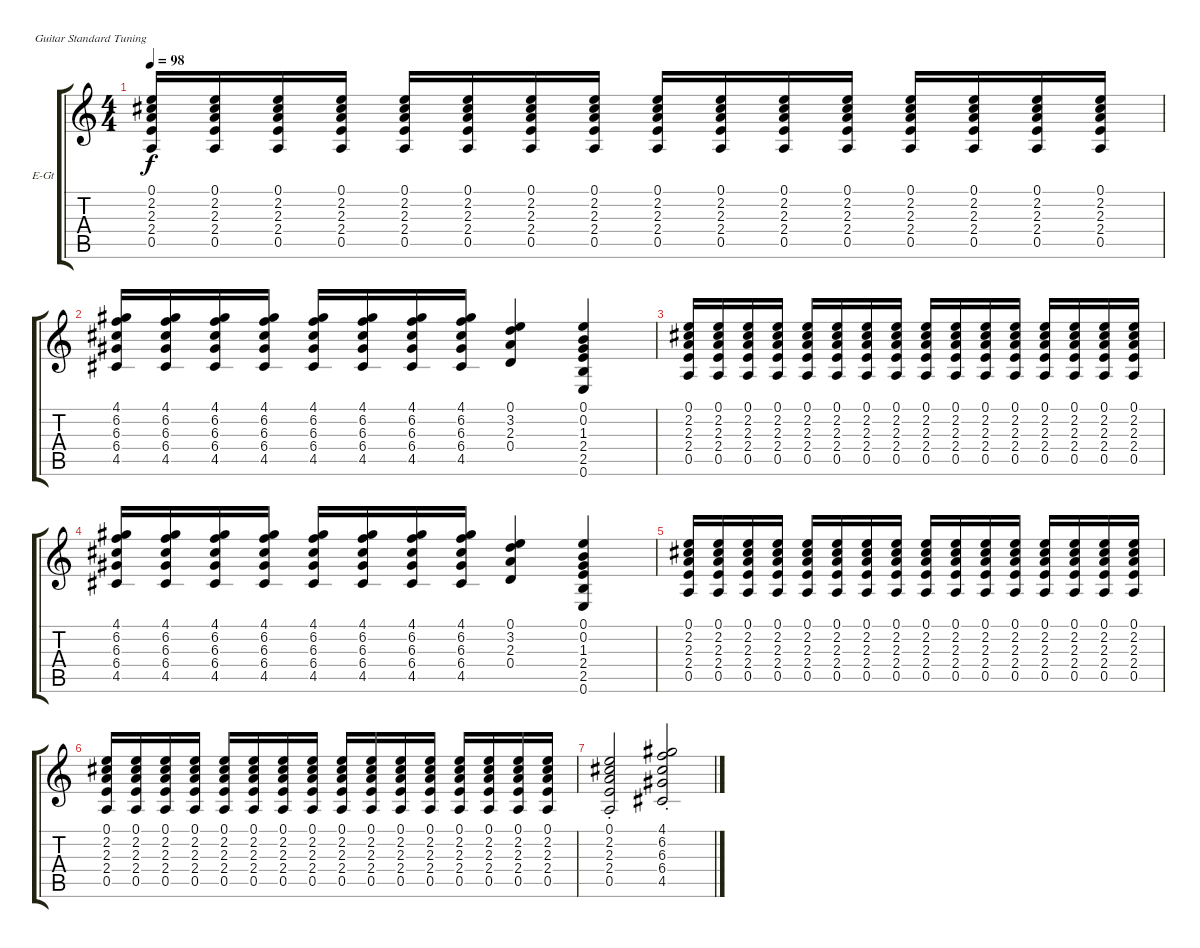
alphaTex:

\defaultSystemsLayout 4
\bracketExtendMode groupsimilarinstruments
\firstSystemTrackNameOrientation horizontal
\otherSystemsTrackNameOrientation horizontal
\track ("Electric Guitar" "E-Gt") {instrument distortionguitar}
\staff {score tabs}
\tuning (E4 B3 G3 D3 A2 E2)
\ts (4 4)
\tempo 98
\clef g2
\ks c
(0.1 2.2 2.3 2.4 0.5).16{dy f} (0.1 2.2 2.3 2.4 0.5).16 (0.1 2.2 2.3 2.4 0.5).16 (0.1 2.2 2.3 2.4 0.5).16 (0.1 2.2 2.3 2.4 0.5).16 (0.1 2.2 2.3 2.4 0.5).16 (0.1 2.2 2.3 2.4 0.5).16 (0.1 2.2 2.3 2.4 0.5).16 (0.1 2.2 2.3 2.4 0.5).16 (0.1 2.2 2.3 2.4 0.5).16 (0.1 2.2 2.3 2.4 0.5).16 (0.1 2.2 2.3 2.4 0.5).16 (0.1 2.2 2.3 2.4 0.5).16 (0.1 2.2 2.3 2.4 0.5).16 (0.1 2.2 2.3 2.4 0.5).16 (0.1 2.2 2.3 2.4 0.5).16 |
(4.1 6.2 6.3 6.4 4.5).16 (4.1 6.2 6.3 6.4 4.5).16 (4.1 6.2 6.3 6.4 4.5).16 (4.1 6.2 6.3 6.4 4.5).16 (4.1 6.2 6.3 6.4 4.5).16 (4.1 6.2 6.3 6.4 4.5).16 (4.1 6.2 6.3 6.4 4.5).16 (4.1 6.2 6.3 6.4 4.5).16 (0.1 3.2 2.3 0.4).4 (0.6 2.5 2.4 1.3 0.2 0.1).4 |
(0.1 2.2 2.3 2.4 0.5).16 (0.1 2.2 2.3 2.4 0.5).16 (0.1 2.2 2.3 2.4 0.5).16 (0.1 2.2 2.3 2.4 0.5).16 (0.1 2.2 2.3 2.4 0.5).16 (0.1 2.2 2.3 2.4 0.5).16 (0.1 2.2 2.3 2.4 0.5).16 (0.1 2.2 2.3 2.4 0.5).16 (0.1 2.2 2.3 2.4 0.5).16 (0.1 2.2 2.3 2.4 0.5).16 (0.1 2.2 2.3 2.4 0.5).16 (0.1 2.2 2.3 2.4 0.5).16 (0.1 2.2 2.3 2.4 0.5).16 (0.1 2.2 2.3 2.4 0.5).16 (0.1 2.2 2.3 2.4 0.5).16 (0.1 2.2 2.3 2.4 0.5).16 |
(4.1 6.2 6.3 6.4 4.5).16 (4.1 6.2 6.3 6.4 4.5).16 (4.1 6.2 6.3 6.4 4.5).16 (4.1 6.2 6.3 6.4 4.5).16 (4.1 6.2 6.3 6.4 4.5).16 (4.1 6.2 6.3 6.4 4.5).16 (4.1 6.2 6.3 6.4 4.5).16 (4.1 6.2 6.3 6.4 4.5).16 (0.1 3.2 2.3 0.4).4 (0.6 2.5 2.4 1.3 0.2 0.1).4 |
(0.1 2.2 2.3 2.4 0.5).16 (0.1 2.2 2.3 2.4 0.5).16 (0.1 2.2 2.3 2.4 0.5).16 (0.1 2.2 2.3 2.4 0.5).16 (0.1 2.2 2.3 2.4 0.5).16 (0.1 2.2 2.3 2.4 0.5).16 (0.1 2.2 2.3 2.4 0.5).16 (0.1 2.2 2.3 2.4 0.5).16 (0.1 2.2 2.3 2.4 0.5).16 (0.1 2.2 2.3 2.4 0.5).16 (0.1 2.2 2.3 2.4 0.5).16 (0.1 2.2 2.3 2.4 0.5).16 (0.1 2.2 2.3 2.4 0.5).16 (0.1 2.2 2.3 2.4 0.5).16 (0.1 2.2 2.3 2.4 0.5).16 (0.1 2.2 2.3 2.4 0.5).16 |
(0.1 2.2 2.3 2.4 0.5).16 (0.1 2.2 2.3 2.4 0.5).16 (0.1 2.2 2.3 2.4 0.5).16 (0.1 2.2 2.3 2.4 0.5).16 (0.1 2.2 2.3 2.4 0.5).16 (0.1 2.2 2.3 2.4 0.5).16 (0.1 2.2 2.3 2.4 0.5).16 (0.1 2.2 2.3 2.4 0.5).16 (0.1 2.2 2.3 2.4 0.5).16 (0.1 2.2 2.3 2.4 0.5).16 (0.1 2.2 2.3 2.4 0.5).16 (0.1 2.2 2.3 2.4 0.5).16 (0.1 2.2 2.3 2.4 0.5).16 (0.1 2.2 2.3 2.4 0.5).16 (0.1 2.2 2.3 2.4 0.5).16 (0.1 2.2 2.3 2.4 0.5).16 |
(0.1{st} 2.2{st} 2.3{st} 2.4{st} 0.5{st}).2 (4.1{st} 6.2{st} 6.3{st} 6.4{st} 4.5{st}).2
